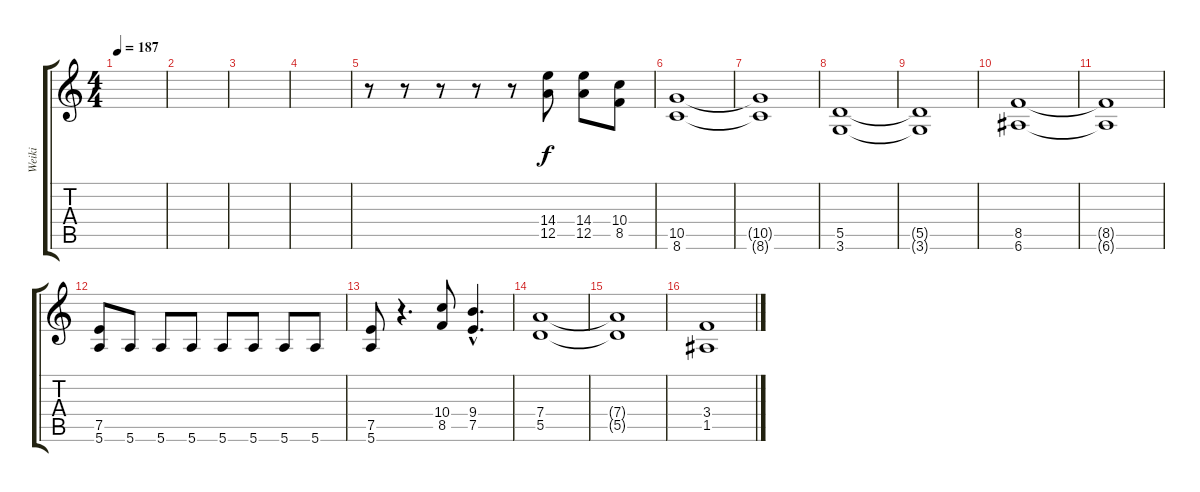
\track ("Weiki" "Weiki") {instrument distortionguitar}
\staff {score tabs}
\tuning (E4 B3 G3 D3 A2 E2) {hide}
\ts (4 4)
\tempo 187
\clef g2
\ks c
|
|
|
|
r.8 r.8 r.8 r.8 r.8 (14.4 12.5).8{volume 14} (14.4 12.5).8 (10.4 8.5).8 |
(10.5 8.6).1 |
(10.5{t} 8.6{t}).1 |
(5.5 3.6).1 |
(5.5{t} 3.6{t}).1 |
(8.5 6.6).1 |
(8.5{t} 6.6{t}).1 |
(7.5 5.6).8 5.6.8 5.6.8 5.6.8 5.6.8 5.6.8 5.6.8 5.6.8 |
(7.5 5.6).8 r.4{d} (10.4 8.5).8 (9.4{hac} 7.5{hac}).4{d} |
(7.4 5.5).1 |
(7.4{t} 5.5{t}).1 |
(3.4 1.5).1
